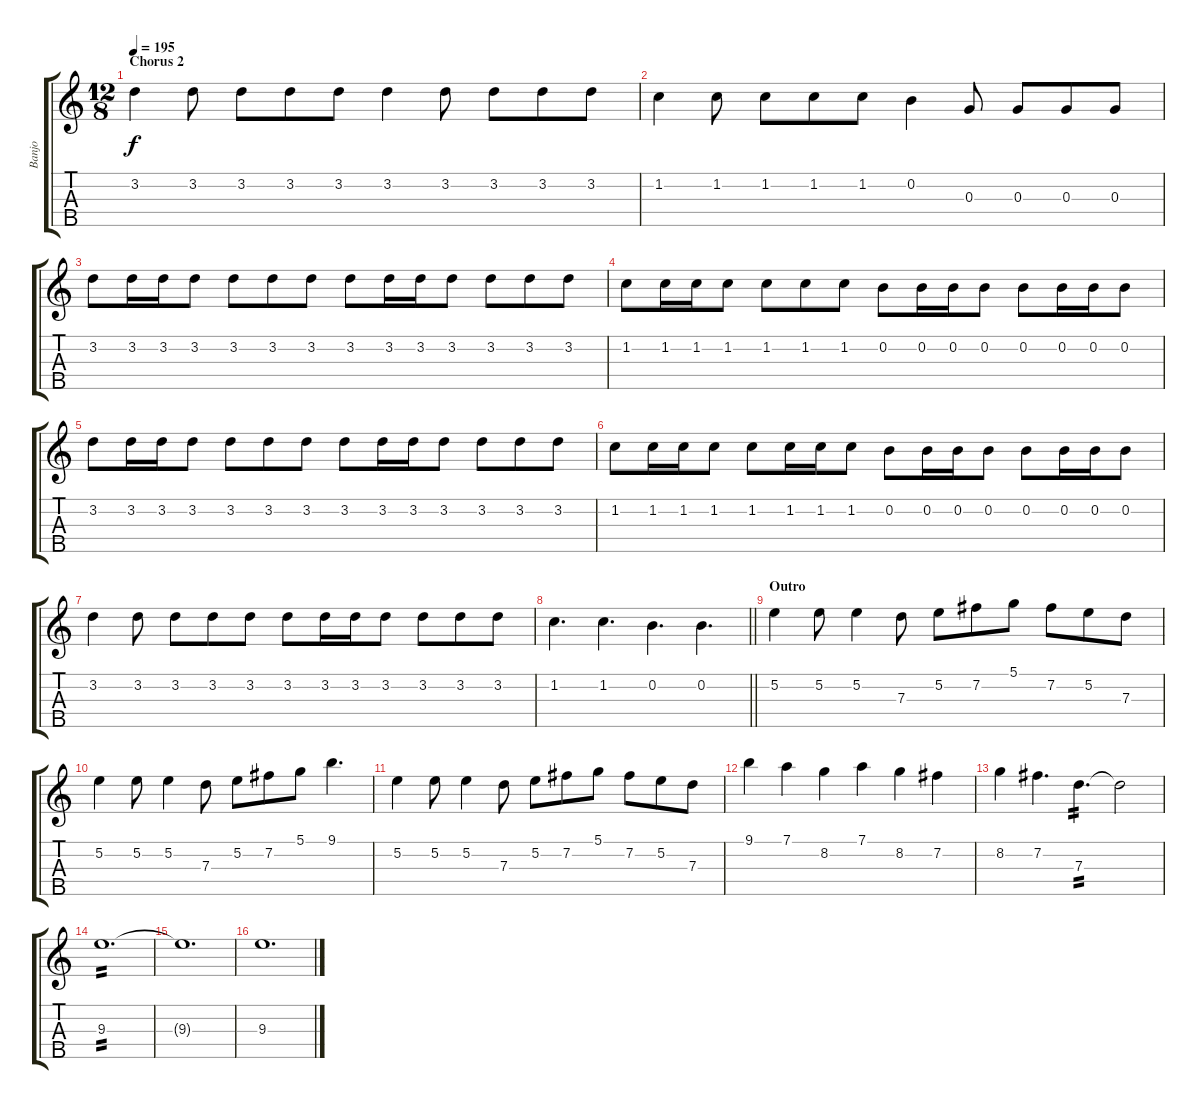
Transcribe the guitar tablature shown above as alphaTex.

\track ("Banjo" "Banjo") {instrument acousticguitarnylon}
\staff {score tabs}
\tuning (D4 B3 G3 C3 G4) {hide}
\ts (12 8)
\section ("" "Chorus 2")
\tempo 195
\clef g2
\ks c
3.2.4{dy f} 3.2.8 3.2.8 3.2.8 3.2.8 3.2.4 3.2.8 3.2.8 3.2.8 3.2.8 |
1.2.4 1.2.8 1.2.8 1.2.8 1.2.8 0.2.4 0.3.8 0.3.8 0.3.8 0.3.8 |
3.2.8 3.2.16 3.2.16 3.2.8 3.2.8 3.2.8 3.2.8 3.2.8 3.2.16 3.2.16 3.2.8 3.2.8 3.2.8 3.2.8 |
1.2.8 1.2.16 1.2.16 1.2.8 1.2.8 1.2.8 1.2.8 0.2.8 0.2.16 0.2.16 0.2.8 0.2.8 0.2.16 0.2.16 0.2.8 |
3.2.8 3.2.16 3.2.16 3.2.8 3.2.8 3.2.8 3.2.8 3.2.8 3.2.16 3.2.16 3.2.8 3.2.8 3.2.8 3.2.8 |
1.2.8 1.2.16 1.2.16 1.2.8 1.2.8 1.2.16 1.2.16 1.2.8 0.2.8 0.2.16 0.2.16 0.2.8 0.2.8 0.2.16 0.2.16 0.2.8 |
3.2.4 3.2.8 3.2.8 3.2.8 3.2.8 3.2.8 3.2.16 3.2.16 3.2.8 3.2.8 3.2.8 3.2.8 |
\barLineRight lightlight
1.2.4{d} 1.2.4{d} 0.2.4{d} 0.2.4{d} |
\section ("" "Outro")
5.2.4 5.2.8 5.2.4 7.3.8 5.2.8 7.2.8 5.1.8 7.2.8 5.2.8 7.3.8 |
5.2.4 5.2.8 5.2.4 7.3.8 5.2.8 7.2.8 5.1.8 9.1.4{d} |
5.2.4 5.2.8 5.2.4 7.3.8 5.2.8 7.2.8 5.1.8 7.2.8 5.2.8 7.3.8 |
9.1.4 7.1.4 8.2.4 7.1.4 8.2.4 7.2.4 |
8.2.4 7.2.4{d} 7.3.4{d tp 2} 7.3{t}.2 |
9.3.1{d tp 2} |
9.3{t}.1{d} |
9.3.1{d}
